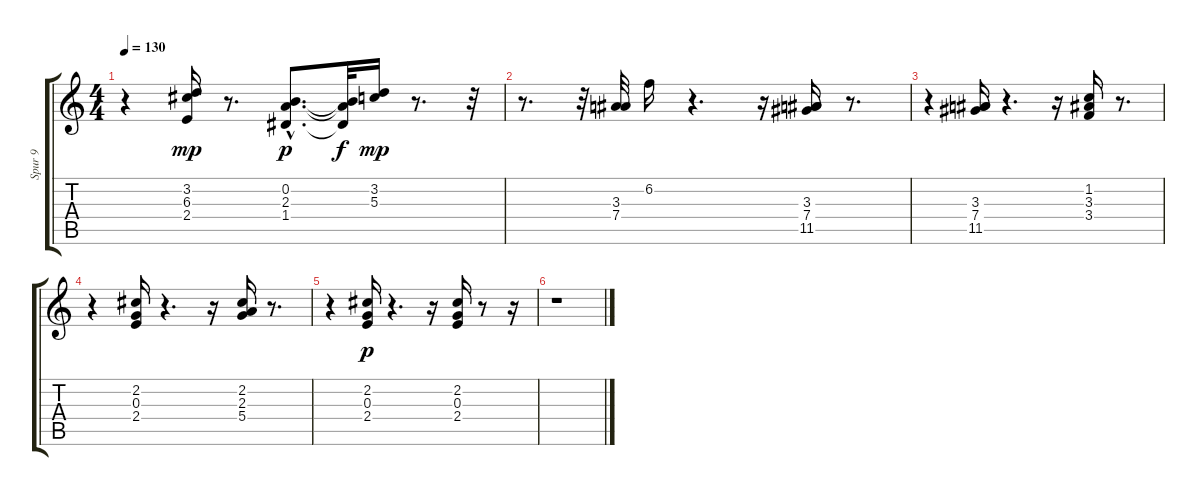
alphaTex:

\track ("Spur 9" "Spur 9") {instrument acousticguitarnylon}
\staff {score tabs}
\tuning (E4 B3 G3 D3 A2 E2) {hide}
\ts (4 4)
\tempo 130
\clef g2
\ks c
r.4{dy mp} (3.2 6.3 2.4).16 r.8{d} (0.2{hac} 2.3{hac} 1.4{hac}).8{d dy p} (0.2{t} 2.3{t} 1.4{t}).32{dy f} (3.2 5.3).16{dy mp} r.8{d} r.32 |
r.8{d} r.32 (3.3 7.4).32 6.2.16 r.4{d} r.16 (3.3 7.4 11.5).16 r.8{d} |
r.4 (3.3 7.4 11.5).16 r.4{d} r.16 (1.2 3.3 3.4).16 r.8{d} |
r.4 (2.2 0.3 2.4).16 r.4{d} r.16 (2.2 2.3 5.4).16 r.8{d} |
r.4 (2.2 0.3 2.4).16{dy p} r.4{d} r.16 (2.2 0.3 2.4).16 r.8 r.16 |
r.1
